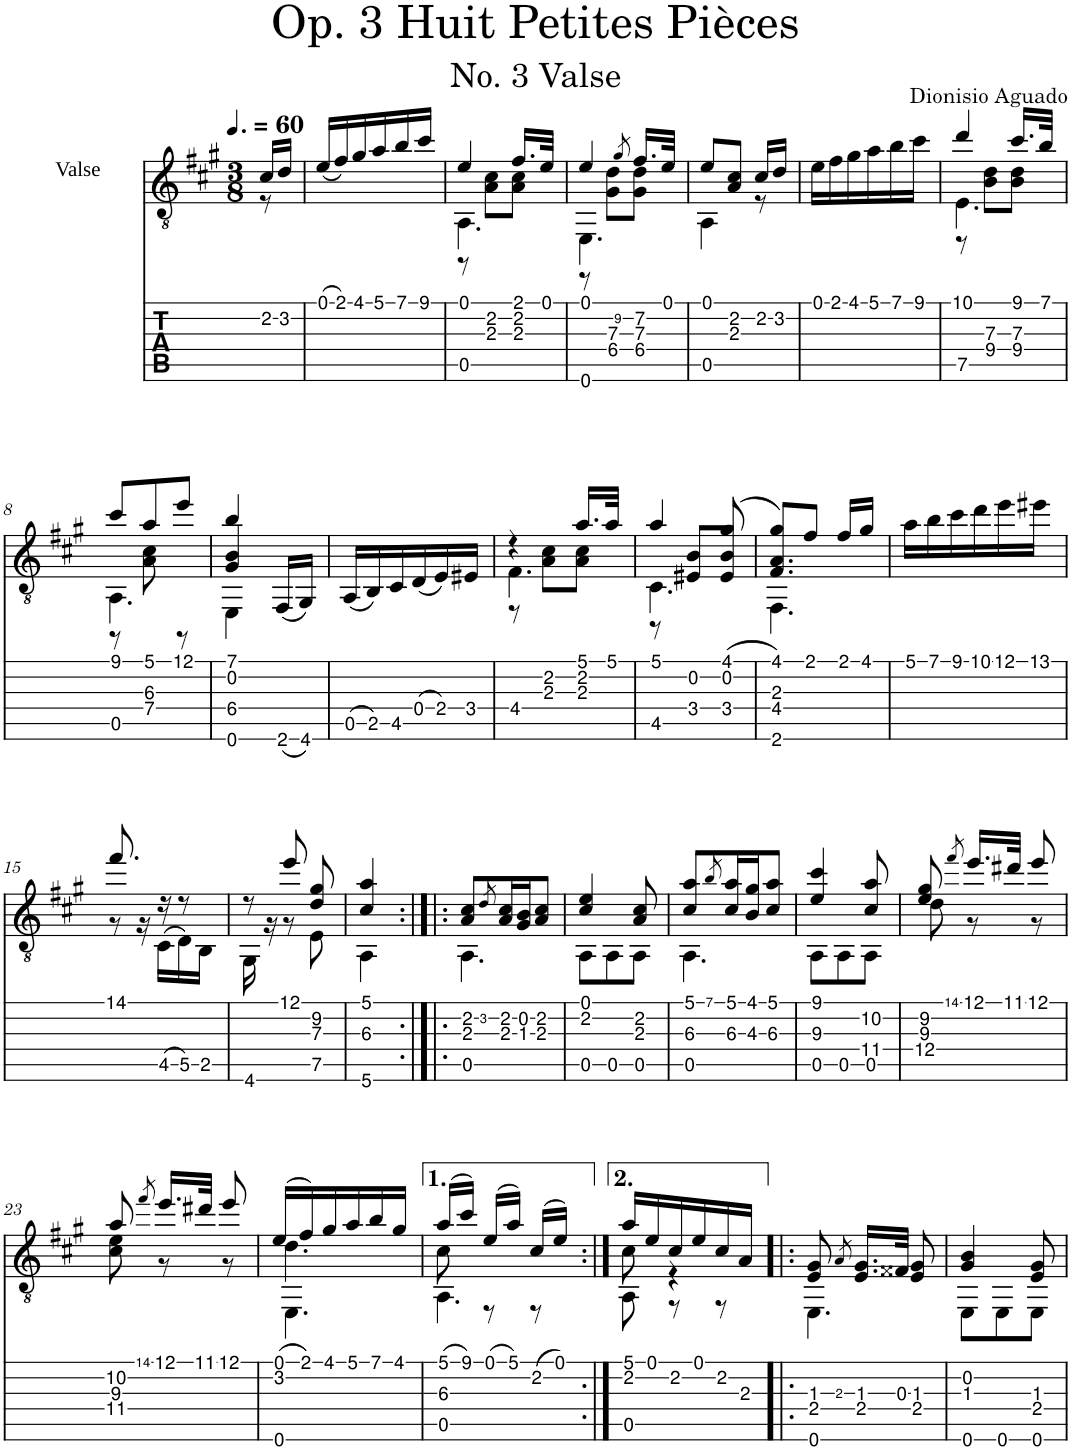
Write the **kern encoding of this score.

**kern	**kern
*part1	*part1
*staff2	*staff1
*I"Classical Guitar	*
*I'Guit.	*
*stria6	*
*	*clefGv2
*k[f#c#g#]	*k[f#c#g#]
*A:	*A:
*M3/8	*M3/8
*MM90	*MM90
=1	=1
*^	*^
16c#LL	8r	16c#/LL	8r
16dJJ	.	16d/JJ	.
*v	*v	*	*
*	*v	*v
=2	=2
16eLL	(16e/LL
16f#	16f#/)
16g#	16g#/
16a	16a/
16b	16b/
16cc#JJ	16cc#/JJ
=3	=3
*^	*^
*	*^	*	*^
4e	4.AA	8r	4e/	4.AA\	8r
.	.	8A\ 8c#\L	.	.	8A\ 8c#\L
16.f#LL	.	8A\ 8c#\J	16.f#/LL	.	8A\ 8c#\J
32eJJk	.	.	32e/JJk	.	.
=4	=4	=4	=4	=4	=4
4e	4.EE	8r	4e/	4.EE\	8r
.	.	8G#\ 8d\L	.	.	8G#\ 8d\L
qg#	.	.	8qg#/	.	.
16.f#LL	.	8G#\ 8d\J	16.f#/LL	.	8G#\ 8d\J
32eJJk	.	.	32e/JJk	.	.
*	*v	*v	*	*	*
*	*	*	*v	*v
=5	=5	=5	=5
8eL	4AA	8e/L	4AA\
8A\ 8c#\	.	8A/ 8c#/J	.
16c#L	8r	16c#/LL	8r
16dJJ	.	16d/JJ	.
*v	*v	*	*
*	*v	*v
=6	=6
16eLL	16e\LL
16f#	16f#\
16g#	16g#\
16a	16a\
16b	16b\
16cc#JJ	16cc#\JJ
=7	=7
*^	*^
*	*^	*	*^
4dd	4.E	8r	4dd/	4.E\	8r
.	.	8B\ 8d\L	.	.	8B\ 8d\L
16.cc#LL	.	8B\ 8d\J	16.cc#/LL	.	8B\ 8d\J
32bJJk	.	.	32b/JJk	.	.
!!LO:LB:g=z	!!	!!
=8	=8	=8	=8	=8	=8
8cc#L	4.AA	8r	8cc#/L	4.AA\	8r
8a	.	8A 8c#	8a/	.	8A\ 8c#\
8eeJ	.	8r	8ee/J	.	8r
=9	=9	=9	=9	=9	=9
4b	4EE	4G# 4B	4b/	4EE\	4G#/ 4B/
16FF#LL	8r	8r	(<16FF#/LL	8ryy	8ryy
16GG#JJ	.	.	16GG#/JJ)	.	.
*	*v	*v	*	*	*
*	*	*	*v	*v
=10	=10	=10	=10
16AALL	4.ryy	(16AA/LL	4.ryy
16BB	.	16BB/)	.
16C#	.	16C#/	.
16D	.	(16D/	.
16E	.	16E/)	.
16E#XJJ	.	16E#X/JJ	.
=11	=11	=11	=11
*	*^	*	*^
4r	4.F#	8r	4r	4.F#\	8r
.	.	8A\ 8c#\L	.	.	8A\ 8c#\L
16.aLL	.	8A\ 8c#\J	16.a/LL	.	8A\ 8c#\J
32aJJk	.	.	32a/JJk	.	.
=12	=12	=12	=12	=12	=12
4a	4.C#	8r	4a/	4.C#\	8r
.	.	8E#X\ 8B\L	.	.	8E#X/ 8B/L
8g#	.	8E#\ 8B\J	(8g#/	.	8E#/ 8B/J
=13	=13	=13	=13	=13	=13
8g#L	4.FF#	4.F# 4.A	8g#/L)	4.FF#\	4.F#/ 4.A/
8f#	.	.	8f#/J	.	.
16f#L	.	.	16f#/LL	.	.
16g#JJ	.	.	16g#/JJ	.	.
*v	*v	*v	*	*	*
*	*v	*v	*v
=14	=14
16aLL	16a\LL
16b	16b\
16cc#	16cc#\
16dd	16dd\
16ee	16ee\
16ee#XJJ	16ee#X\JJ
!!LO:LB:g=z
=15	=15
*^	*^
8.ff#	8r	8.ff#/	8r
.	16r	.	16r
16r	16C#LL	16r	(>16C#\LL
8r	16D	8r	16D\)
.	16BBJJ	.	16BB\JJ
=16	=16	=16	=16
8r	16GG#	8r	16GG#\
.	16r	.	16r
8eeL	8r	8ee/	8r
8d\ 8g#\J	8E	8d/ 8g#/	8E\
=17	=17	=17	=17
4c# 4a	4AA	4c#/ 4a/	4AA\
=18:|!|:	=18:|!|:	=18:|!|:	=18:|!|:
8A\ 8c#\L	4.AA	8A/ 8c#/L	4.AA\
qd	.	8qd/	.
16A\ 16c#\L	.	16A/ 16c#/L	.
16G#\ 16B\J	.	16G#/ 16B/J	.
8A\ 8c#\J	.	8A/ 8c#/J	.
=19	=19	=19	=19
4c# 4e	8AAL	4c#/ 4e/	8AA\L
.	8AA	.	8AA\
8A 8c#	8AAJ	8A/ 8c#/	8AA\J
=20	=20	=20	=20
8c#\ 8a\L	4.AA	8c#/ 8a/L	4.AA\
qb	.	8qb/	.
16c#\ 16a\L	.	16c#/ 16a/L	.
16B\ 16g#\J	.	16B/ 16g#/J	.
8c#\ 8a\J	.	8c#/ 8a/J	.
=21	=21	=21	=21
4e 4cc#	8AAL	4e/ 4cc#/	8AA\L
.	8AA	.	8AA\
8c# 8a	8AAJ	8c#/ 8a/	8AA\J
=22	=22	=22	=22
8e\ 8g#\L	8d	8e/ 8g#/	8d\
qff#	.	8qff#/	.
16.eeL	8r	16.ee/LL	8r
32dd#XJk	.	32dd#X/JJk	.
8eeJ	8r	8ee/	8r
!!LO:LB:g=z	!!
=23	=23	=23	=23
8aL	8c# 8e	8a/	8c#\ 8e\
qff#	.	8qff#/	.
16.eeL	8r	16.ee/LL	8r
32dd#XJk	.	32dd#X/JJk	.
8eeJ	8r	8ee/	8r
=24	=24	=24	=24
*	*^	*	*^
16eLL	4.EE	4.d	(16e/LL	4.EE\	4.d\
16f#	.	.	16f#/)	.	.
16g#	.	.	16g#/	.	.
16a	.	.	16a/	.	.
16b	.	.	16b/	.	.
16g#JJ	.	.	16g#/JJ	.	.
=25	=25	=25	=25	=25	=25
16aLL	4.AA	8c#	(16a/LL	4.AA\	8c#\
16cc#	.	.	16cc#/JJ)	.	.
16e	.	8r	(16e/LL	.	8r
16a	.	.	16a/JJ)	.	.
16c#	.	8r	(16c#/LL	.	8r
16eJJ	.	.	16e/JJ)	.	.
=26:|!	=26:|!	=26:|!	=26:|!	=26:|!	=26:|!
16aLL	8AA	8c#	16a/LL	8AA\	8c#\
16e	.	.	16e/	.	.
16c#	4r	8r	16c#/	4r	8r
16e	.	.	16e/	.	.
16c#	.	8r	16c#/	.	8r
16AJJ	.	.	16A/JJ	.	.
*	*v	*v	*	*	*
*	*	*	*v	*v
=27!|:	=27!|:	=27!|:	=27!|:
8E\ 8G#\L	4.EE	8E/ 8G#/	4.EE\
qA	.	8qA/	.
16.E\ 16.G#\L	.	16.E/ 16.G#/LL	.
32F##XJk	.	32F##X/JJk	.
8E\ 8G#\J	.	8E/ 8G#/	.
=28	=28	=28	=28
4G# 4B	8EEL	4G#/ 4B/	8EE\L
.	8EE	.	8EE\
8E 8G#	8EEJ	8E/ 8G#/	8EE\J
*v	*v	*	*
*	*v	*v
=	=
*-	*-
